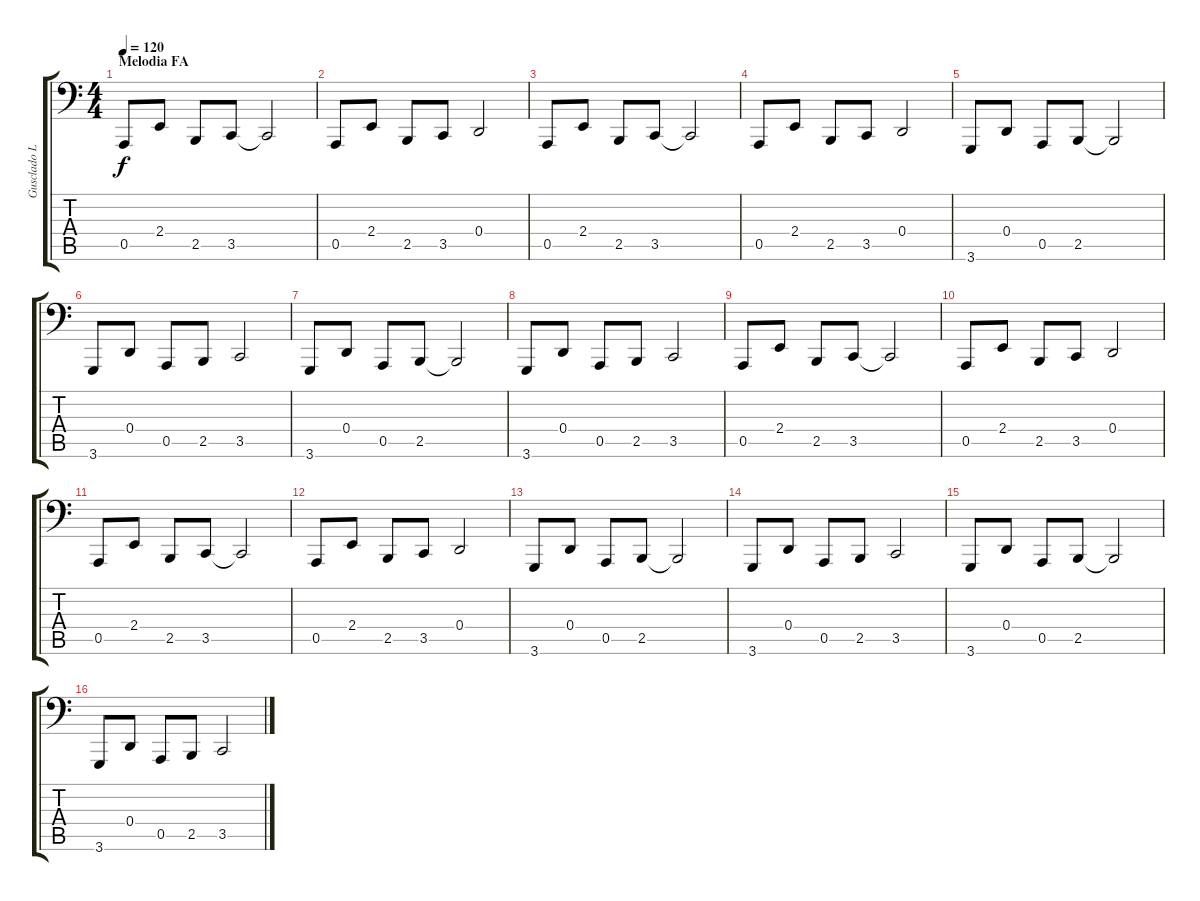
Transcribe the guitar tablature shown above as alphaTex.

\track ("Gusclado Left" "Gusclado L") {instrument lead3calliope}
\staff {score tabs}
\tuning (E3 B2 G2 D2 A1 E1) {hide}
\ts (4 4)
\section ("" "Melodia FA")
\tempo 120
\clef f4
\ks c
0.5.8{dy f} 2.4.8 2.5.8 3.5.8 3.5{t}.2 |
0.5.8 2.4.8 2.5.8 3.5.8 0.4.2 |
0.5.8 2.4.8 2.5.8 3.5.8 3.5{t}.2 |
0.5.8 2.4.8 2.5.8 3.5.8 0.4.2 |
3.6.8 0.4.8 0.5.8 2.5.8 2.5{t}.2 |
3.6.8 0.4.8 0.5.8 2.5.8 3.5.2 |
3.6.8 0.4.8 0.5.8 2.5.8 2.5{t}.2 |
3.6.8 0.4.8 0.5.8 2.5.8 3.5.2 |
0.5.8 2.4.8 2.5.8 3.5.8 3.5{t}.2 |
0.5.8 2.4.8 2.5.8 3.5.8 0.4.2 |
0.5.8 2.4.8 2.5.8 3.5.8 3.5{t}.2 |
0.5.8 2.4.8 2.5.8 3.5.8 0.4.2 |
3.6.8 0.4.8 0.5.8 2.5.8 2.5{t}.2 |
3.6.8 0.4.8 0.5.8 2.5.8 3.5.2 |
3.6.8 0.4.8 0.5.8 2.5.8 2.5{t}.2 |
3.6.8 0.4.8 0.5.8 2.5.8 3.5.2
